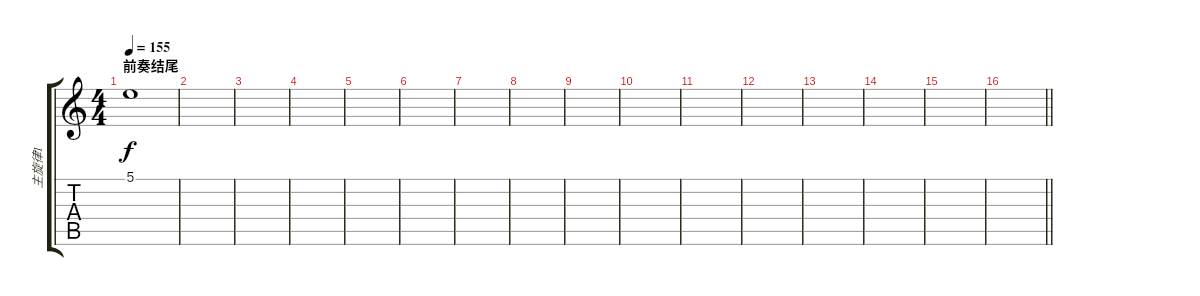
\track ("主旋律1" "主旋律1") {instrument lead1square}
\staff {score tabs}
\tuning (B4 Gb4 D4 A3 E3 B2) {hide}
\ts (4 4)
\section ("" "前奏结尾")
\tempo 155
\clef g2
\ks c
5.1.1{dy f} |
|
|
|
|
|
|
|
|
|
|
|
|
|
|
\barLineRight lightlight
